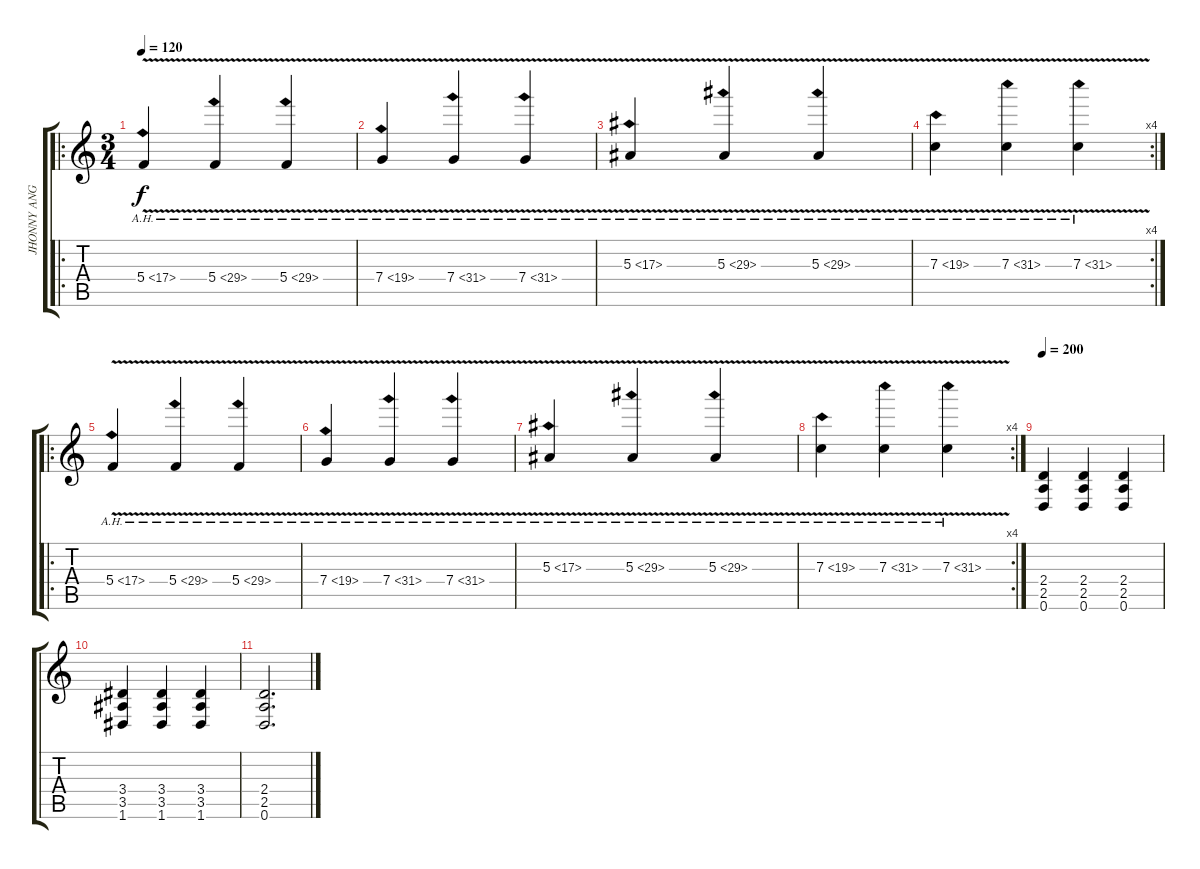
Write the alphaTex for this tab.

\track ("JHONNY ANGER" "JHONNY ANG") {instrument distortionguitar}
\staff {score tabs}
\tuning (D4 A3 F3 C3 G2 D2) {hide}
\ro
\ts (3 4)
\tempo 120
\clef g2
\ks c
5.4{ah 12 v}.4{dy f} 5.4{ah 24 v}.4 5.4{ah 24 v}.4 |
7.4{ah 12 v}.4 7.4{ah 24 v}.4 7.4{ah 24 v}.4 |
5.3{ah 12 v}.4 5.3{ah 24 v}.4 5.3{ah 24 v}.4 |
\rc 4
7.3{ah 12 v}.4 7.3{ah 24 v}.4 7.3{ah 24 v}.4 |
\ro
5.4{ah 12 v}.4 5.4{ah 24 v}.4 5.4{ah 24 v}.4 |
7.4{ah 12 v}.4 7.4{ah 24 v}.4 7.4{ah 24 v}.4 |
5.3{ah 12 v}.4 5.3{ah 24 v}.4 5.3{ah 24 v}.4 |
\rc 4
7.3{ah 12 v}.4 7.3{ah 24 v}.4 7.3{ah 24 v}.4 |
\tempo 200
(2.4 2.5 0.6).4 (2.4 2.5 0.6).4 (2.4 2.5 0.6).4 |
(3.4 3.5 1.6).4 (3.4 3.5 1.6).4 (3.4 3.5 1.6).4 |
(2.4 2.5 0.6).2{d}
